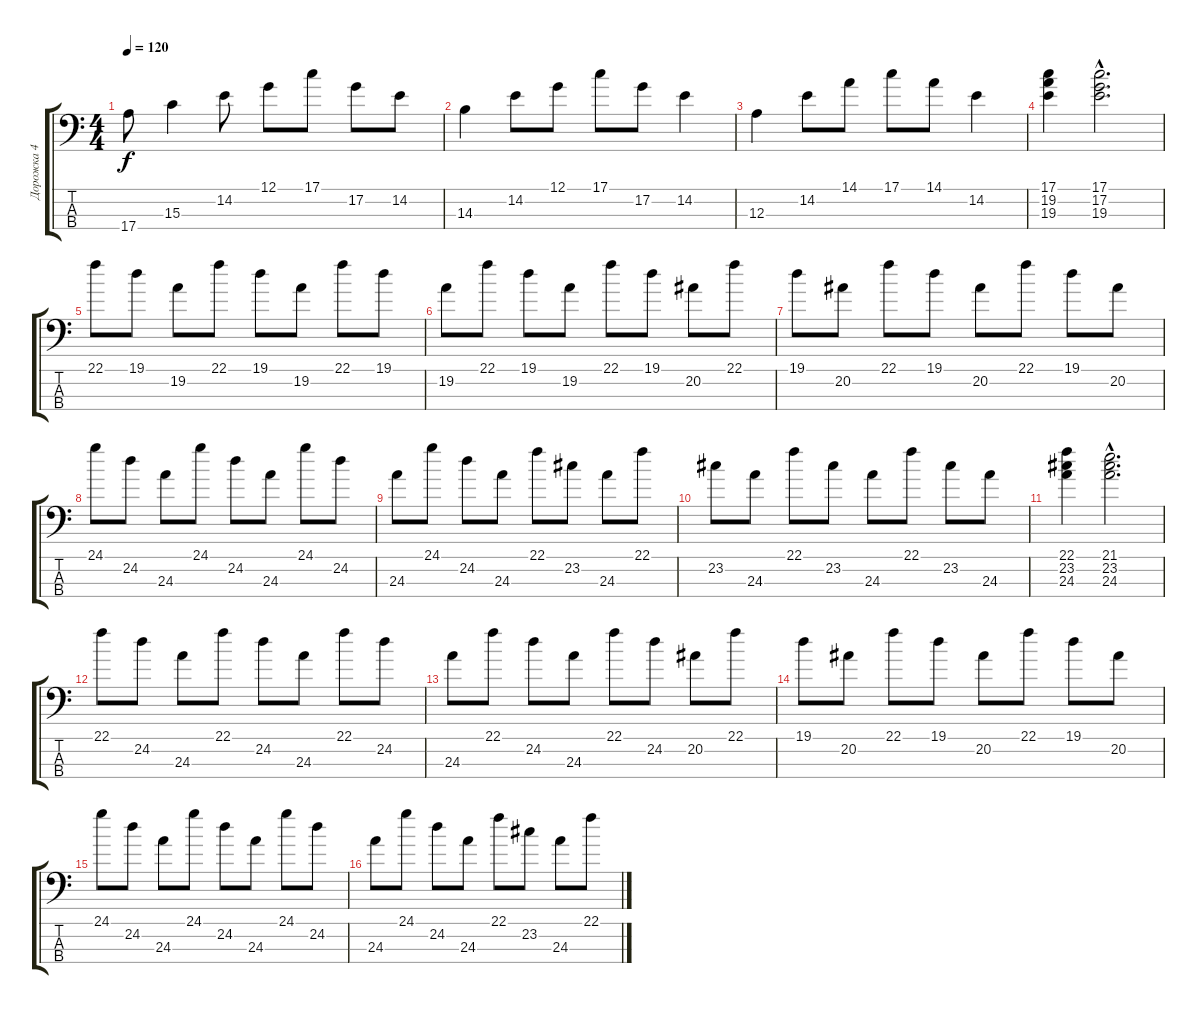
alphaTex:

\track ("Дорожка 4" "Дорожка 4") {instrument electricbassfinger}
\staff {score tabs}
\tuning (G2 D2 A1 E1) {hide}
\ts (4 4)
\tempo 120
\clef f4
\ks c
17.4.8{dy f} 15.3.4 14.2.8 12.1.8 17.1.8 17.2.8 14.2.8 |
14.3.4 14.2.8 12.1.8 17.1.8 17.2.8 14.2.4 |
12.3.4 14.2.8 14.1.8 17.1.8 14.1.8 14.2.4 |
(17.1 19.2 19.3).4 (17.1{hac} 17.2{hac} 19.3{hac}).2{d} |
22.1.8 19.1.8 19.2.8 22.1.8 19.1.8 19.2.8 22.1.8 19.1.8 |
19.2.8 22.1.8 19.1.8 19.2.8 22.1.8 19.1.8 20.2.8 22.1.8 |
19.1.8 20.2.8 22.1.8 19.1.8 20.2.8 22.1.8 19.1.8 20.2.8 |
24.1.8 24.2.8 24.3.8 24.1.8 24.2.8 24.3.8 24.1.8 24.2.8 |
24.3.8 24.1.8 24.2.8 24.3.8 22.1.8 23.2.8 24.3.8 22.1.8 |
23.2.8 24.3.8 22.1.8 23.2.8 24.3.8 22.1.8 23.2.8 24.3.8 |
(22.1 23.2 24.3).4 (21.1{hac} 23.2{hac} 24.3{hac}).2{d} |
22.1.8 24.2.8 24.3.8 22.1.8 24.2.8 24.3.8 22.1.8 24.2.8 |
24.3.8 22.1.8 24.2.8 24.3.8 22.1.8 24.2.8 20.2.8 22.1.8 |
19.1.8 20.2.8 22.1.8 19.1.8 20.2.8 22.1.8 19.1.8 20.2.8 |
24.1.8 24.2.8 24.3.8 24.1.8 24.2.8 24.3.8 24.1.8 24.2.8 |
24.3.8 24.1.8 24.2.8 24.3.8 22.1.8 23.2.8 24.3.8 22.1.8
